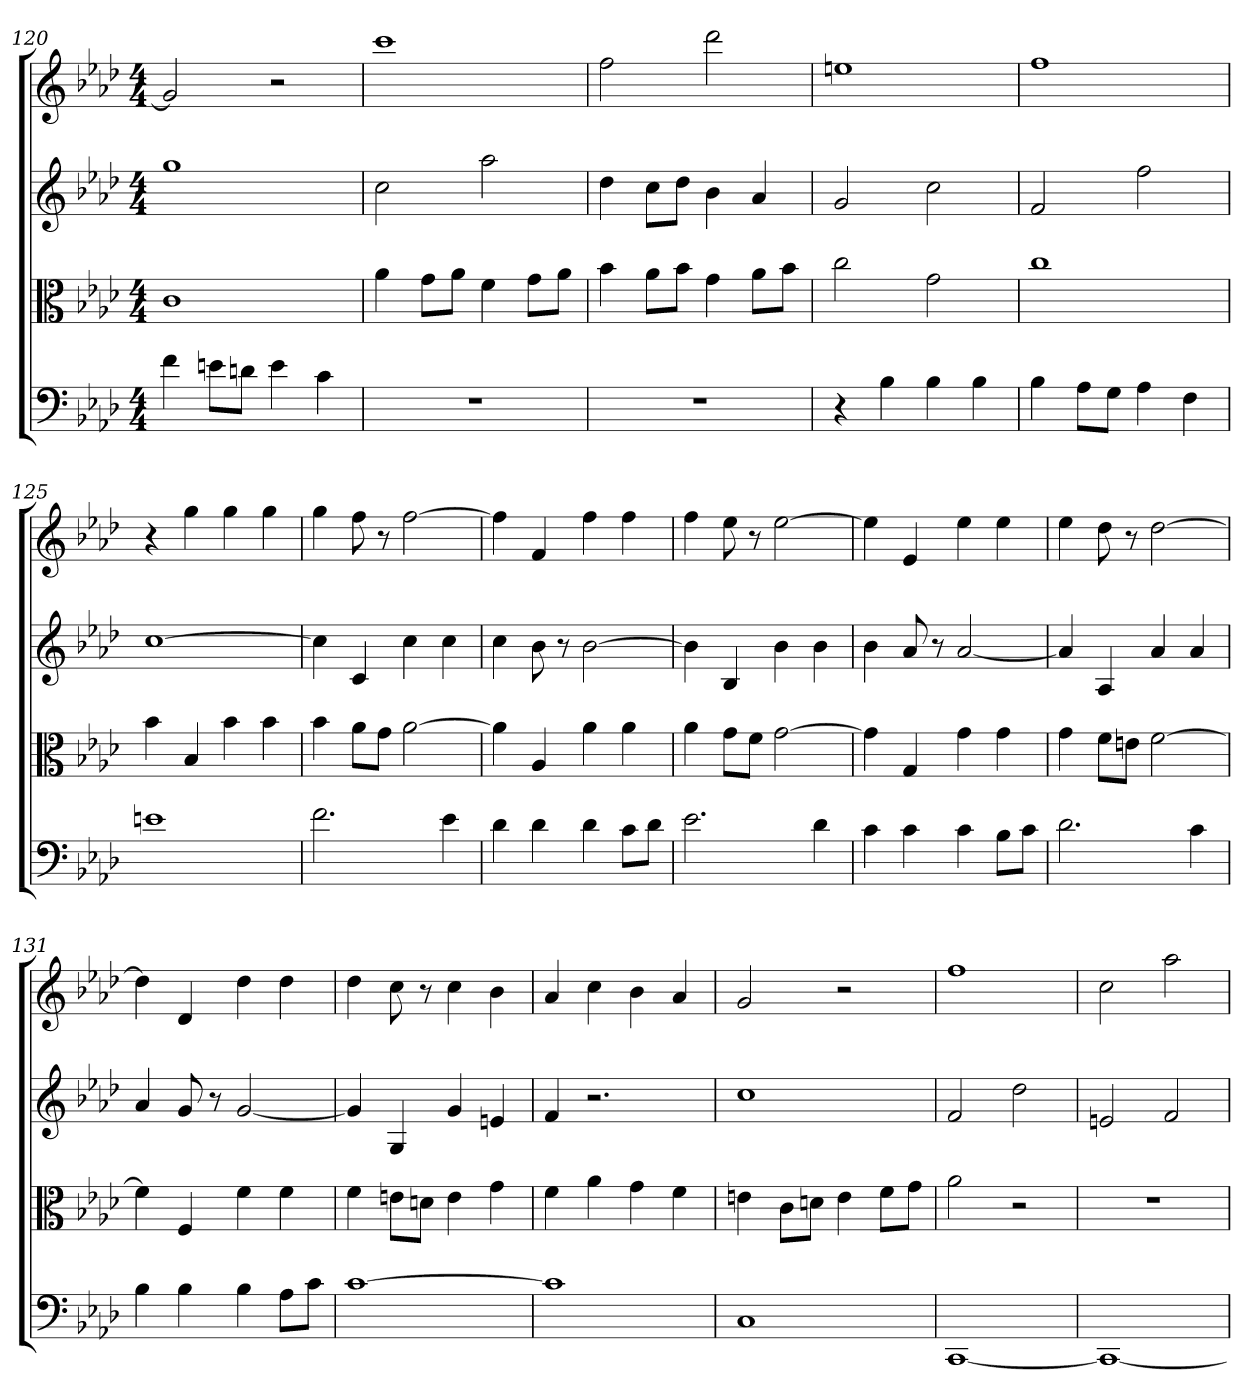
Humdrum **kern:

**kern	**kern	**kern	**kern
*part4	*part3	*part2	*part1
*staff4	*staff3	*staff2	*staff1
*clefF4	*clefC3	*clefG2	*clefG2
*k[b-e-a-d-]	*k[b-e-a-d-]	*k[b-e-a-d-]	*k[b-e-a-d-]
*f:	*f:	*f:	*f:
*M4/4	*M4/4	*M4/4	*M4/4
=120	=120	=120	=120
4f	1c	1gg	2g]
8en\L	.	.	.
8dn\J	.	.	.
4e	.	.	2r
4c	.	.	.
=121	=121	=121	=121
1r	4a-	2cc	1ccc
.	8g\L	.	.
.	8a-\J	.	.
.	4f	2aa-	.
.	8g\L	.	.
.	8a-\J	.	.
=122	=122	=122	=122
1r	4b-	4dd-	2ff
.	8a-\L	8cc\L	.
.	8b-\J	8dd-\J	.
.	4g	4b-	2ddd-
.	8a-\L	4a-	.
.	8b-\J	.	.
=123	=123	=123	=123
4r	2cc	2g	1een
4B-	.	.	.
4B-	2g	2cc	.
4B-	.	.	.
=124	=124	=124	=124
4B-	1cc	2f	1ff
8A-\L	.	.	.
8G\J	.	.	.
4A-	.	2ff	.
4F	.	.	.
=125	=125	=125	=125
1en	4b-	[1cc	4r
.	4B-	.	4gg
.	4b-	.	4gg
.	4b-	.	4gg
=126	=126	=126	=126
2.f	4b-	4cc]	4gg
.	8a-\L	4c	8ff
.	8g\J	.	8r
.	[2a-	4cc	[2ff
4e-	.	4cc	.
=127	=127	=127	=127
4d-	4a-]	4cc	4ff]
4d-	4A-	8b-	4f
.	.	8r	.
4d-	4a-	[2b-	4ff
8c\L	4a-	.	4ff
8d-\J	.	.	.
=128	=128	=128	=128
2.e-	4a-	4b-]	4ff
.	8g\L	4B-	8ee-
.	8f\J	.	8r
.	[2g	4b-	[2ee-
4d-	.	4b-	.
=129	=129	=129	=129
4c	4g]	4b-	4ee-]
4c	4G	8a-	4e-
.	.	8r	.
4c	4g	[2a-	4ee-
8B-\L	4g	.	4ee-
8c\J	.	.	.
=130	=130	=130	=130
2.d-	4g	4a-]	4ee-
.	8f\L	4A-	8dd-
.	8en\J	.	8r
.	[2f	4a-	[2dd-
4c	.	4a-	.
=131	=131	=131	=131
4B-	4f]	4a-	4dd-]
4B-	4F	8g	4d-
.	.	8r	.
4B-	4f	[2g	4dd-
8A-\L	4f	.	4dd-
8c\J	.	.	.
=132	=132	=132	=132
[1c	4f	4g]	4dd-
.	8en\L	4G	8cc
.	8dn\J	.	8r
.	4e	4g	4cc
.	4g	4en	4b-
=133	=133	=133	=133
1c]	4f	4f	4a-
.	4a-	2.r	4cc
.	4g	.	4b-
.	4f	.	4a-
=134	=134	=134	=134
1C	4en	1cc	2g
.	8c\L	.	.
.	8dn\J	.	.
.	4e	.	2r
.	8f\L	.	.
.	8g\J	.	.
=135	=135	=135	=135
[1CC	2a-	2f	1ff
.	2r	2dd-	.
=136	=136	=136	=136
1CC_	1r	2en	2cc
.	.	2f	2aa-
=	=	=	=
*-	*-	*-	*-
